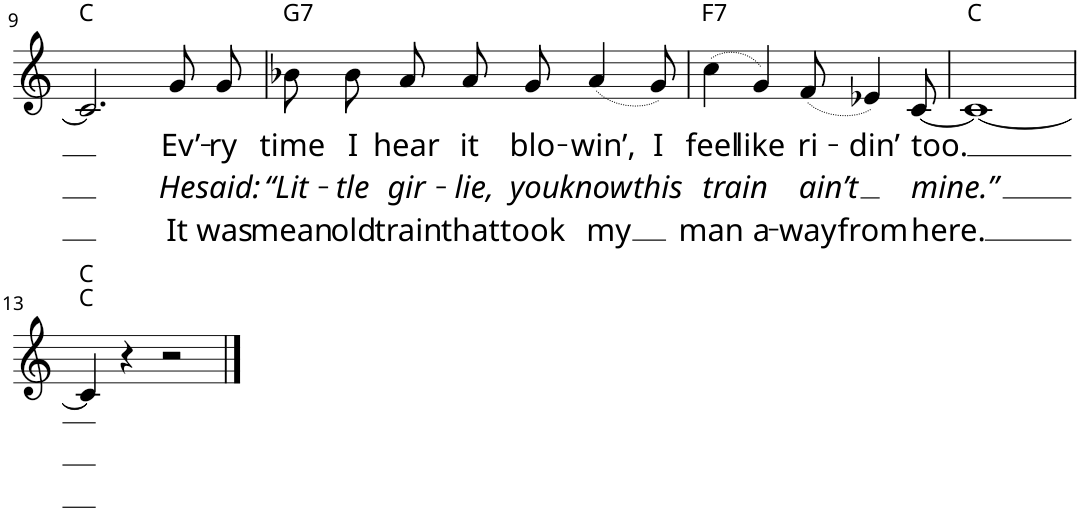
**kern	**text	**text	**text
*part1	*part1	*part1	*part1
*staff1	*staff1	*staff1	*staff1
*I"Voice	*	*	*
*I'Voice	*	*	*
!!LO:PB:g=z
*clefG2	*	*	*
*k[]	*	*	*
*M4/4	*	*	*
*met(c)	*	*	*
=9	=9	=9	=9
!LO:TX:a:t=C	!	!	!
2.c/]	.	.	.
!	!LO:LY:b	!LO:LY:b	!LO:LY:b
8g/L	Ev’-	He	It
!	!LO:LY:b	!LO:LY:b	!LO:LY:b
8g/J	-ry	said:	was
=10	=10	=10	=10
!LO:TX:a:t=G7	!	!	!
!	!LO:LY:b	!LO:LY:b	!LO:LY:b
8b-X\L	time	“Lit-	mean
!	!LO:LY:b	!LO:LY:b	!LO:LY:b
8b-\J	I	-tle	old
!	!LO:LY:b	!LO:LY:b	!LO:LY:b
8a/L	hear	gir-	train
!	!LO:LY:b	!LO:LY:b	!LO:LY:b
8a/J	it	-lie,	that
!	!LO:LY:b	!LO:LY:b	!LO:LY:b
8g/	blo-	you	took
!	!LO:LY:b	!LO:LY:b	!LO:LY:b
(4a/	-win’,	know	my
!	!LO:LY:b	!LO:LY:b	!
8g/)	I	this	.
=11	=11	=11	=11
!LO:TX:a:t=F7	!	!	!
!	!LO:LY:b	!LO:LY:b	!LO:LY:b
(4cc\	feel	train	man
!	!LO:LY:b	!	!LO:LY:b
4g/)	like	.	a-
!	!LO:LY:b	!LO:LY:b	!LO:LY:b
(8f/	ri-	ain’t	-way
!	!LO:LY:b	!	!LO:LY:b
4e-X/)	-din’	.	from
!	!LO:LY:b	!LO:LY:b	!LO:LY:b
[8c/	too.	mine.”	here.
=12	=12	=12	=12
!LO:TX:a:t=C	!	!	!
1c_	.	.	.
!!LO:LB:g=z
=13	=13	=13	=13
!LO:TX:a:t=C	!	!	!
!LO:TX:a:t=C	!	!	!
4c/]	.	.	.
4r	.	.	.
2r	.	.	.
==	==	==	==
*-	*-	*-	*-
